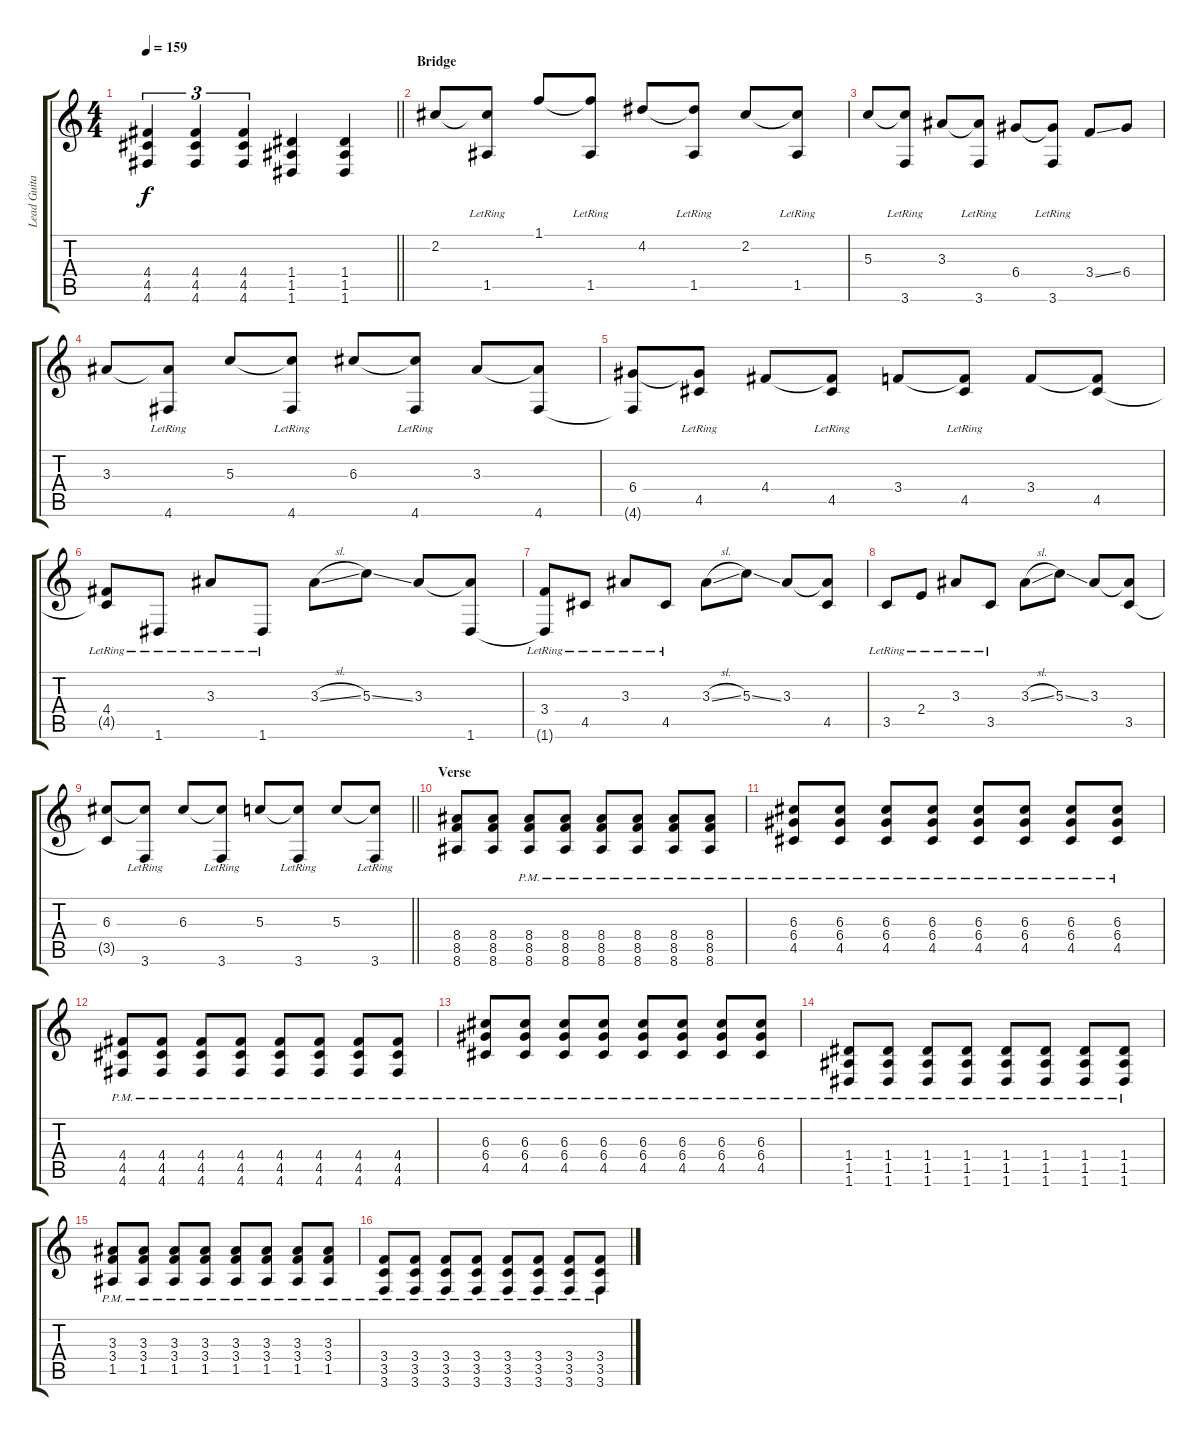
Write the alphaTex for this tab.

\track ("Lead Guitar" "Lead Guita") {instrument overdrivenguitar}
\staff {score tabs}
\tuning (E4 B3 G3 D3 A2 D2) {hide}
\ts (4 4)
\tempo 159
\clef g2
\barLineRight lightlight
\ks c
(4.4 4.5 4.6).4{tu (3 2) dy f} (4.4 4.5 4.6).4{tu (3 2)} (4.4 4.5 4.6).4{tu (3 2)} (1.4 1.5 1.6).4 (1.4 1.5 1.6).4 |
\section ("" "Bridge")
2.2.8 (2.2{t} 1.5{lr}).8 1.1.8 (1.1{t} 1.5{lr}).8 4.2.8 (4.2{t} 1.5{lr}).8 2.2.8 (2.2{t} 1.5{lr}).8 |
5.3.8 (5.3{t} 3.6{lr}).8 3.3.8 (3.3{t} 3.6{lr}).8 6.4.8 (6.4{t} 3.6{lr}).8 3.4{ss}.8 6.4.8 |
3.3.8 (3.3{t} 4.6{lr}).8 5.3.8 (5.3{t} 4.6{lr}).8 6.3.8 (6.3{t} 4.6{lr}).8 3.3.8 (3.3{t} 4.6).8 |
(6.4 4.6{t}).8 (6.4{t} 4.5{lr}).8 4.4.8 (4.4{t} 4.5{lr}).8 3.4.8 (3.4{t} 4.5{lr}).8 3.4.8 (3.4{t} 4.5).8 |
(4.4{lr} 4.5{t}).8 1.6{lr}.8 3.3{lr}.8 1.6{lr}.8 3.3{sl}.8 5.3{ss}.8 3.3.8 (3.3{t} 1.6).8 |
(3.4{lr} 1.6{t}).8 4.5{lr}.8 3.3{lr}.8 4.5{lr}.8 3.3{sl}.8 5.3{ss}.8 3.3.8 (3.3{t} 4.5).8 |
3.5{lr}.8 2.4{lr}.8 3.3{lr}.8 3.5{lr}.8 3.3{sl}.8 5.3{ss}.8 3.3.8 (3.3{t} 3.5).8 |
\barLineRight lightlight
(6.3 3.5{t}).8 (6.3{t} 3.6{lr}).8 6.3.8 (6.3{t} 3.6{lr}).8 5.3.8 (5.3{t} 3.6{lr}).8 5.3.8 (5.3{t} 3.6{lr}).8 |
\section ("" "Verse")
(8.4 8.5 8.6).8 (8.4 8.5 8.6).8 (8.4{pm} 8.5{pm} 8.6{pm}).8 (8.4{pm} 8.5{pm} 8.6{pm}).8 (8.4{pm} 8.5{pm} 8.6{pm}).8 (8.4{pm} 8.5{pm} 8.6{pm}).8 (8.4{pm} 8.5{pm} 8.6{pm}).8 (8.4{pm} 8.5{pm} 8.6{pm}).8 |
(6.3{pm} 6.4{pm} 4.5{pm}).8 (6.3{pm} 6.4{pm} 4.5{pm}).8 (6.3{pm} 6.4{pm} 4.5{pm}).8 (6.3{pm} 6.4{pm} 4.5{pm}).8 (6.3{pm} 6.4{pm} 4.5{pm}).8 (6.3{pm} 6.4{pm} 4.5{pm}).8 (6.3{pm} 6.4{pm} 4.5{pm}).8 (6.3{pm} 6.4{pm} 4.5{pm}).8 |
(4.4{pm} 4.5{pm} 4.6{pm}).8 (4.4{pm} 4.5{pm} 4.6{pm}).8 (4.4{pm} 4.5{pm} 4.6{pm}).8 (4.4{pm} 4.5{pm} 4.6{pm}).8 (4.4{pm} 4.5{pm} 4.6{pm}).8 (4.4{pm} 4.5{pm} 4.6{pm}).8 (4.4{pm} 4.5{pm} 4.6{pm}).8 (4.4{pm} 4.5{pm} 4.6{pm}).8 |
(6.3{pm} 6.4{pm} 4.5{pm}).8 (6.3{pm} 6.4{pm} 4.5{pm}).8 (6.3{pm} 6.4{pm} 4.5{pm}).8 (6.3{pm} 6.4{pm} 4.5{pm}).8 (6.3{pm} 6.4{pm} 4.5{pm}).8 (6.3{pm} 6.4{pm} 4.5{pm}).8 (6.3{pm} 6.4{pm} 4.5{pm}).8 (6.3{pm} 6.4{pm} 4.5{pm}).8 |
(1.4{pm} 1.5{pm} 1.6{pm}).8 (1.4{pm} 1.5{pm} 1.6{pm}).8 (1.4{pm} 1.5{pm} 1.6{pm}).8 (1.4{pm} 1.5{pm} 1.6{pm}).8 (1.4{pm} 1.5{pm} 1.6{pm}).8 (1.4{pm} 1.5{pm} 1.6{pm}).8 (1.4{pm} 1.5{pm} 1.6{pm}).8 (1.4{pm} 1.5{pm} 1.6{pm}).8 |
(3.3{pm} 3.4{pm} 1.5{pm}).8 (3.3{pm} 3.4{pm} 1.5{pm}).8 (3.3{pm} 3.4{pm} 1.5{pm}).8 (3.3{pm} 3.4{pm} 1.5{pm}).8 (3.3{pm} 3.4{pm} 1.5{pm}).8 (3.3{pm} 3.4{pm} 1.5{pm}).8 (3.3{pm} 3.4{pm} 1.5{pm}).8 (3.3{pm} 3.4{pm} 1.5{pm}).8 |
(3.4{pm} 3.5{pm} 3.6{pm}).8 (3.4{pm} 3.5{pm} 3.6{pm}).8 (3.4{pm} 3.5{pm} 3.6{pm}).8 (3.4{pm} 3.5{pm} 3.6{pm}).8 (3.4{pm} 3.5{pm} 3.6{pm}).8 (3.4{pm} 3.5{pm} 3.6{pm}).8 (3.4{pm} 3.5{pm} 3.6{pm}).8 (3.4{pm} 3.5{pm} 3.6{pm}).8
